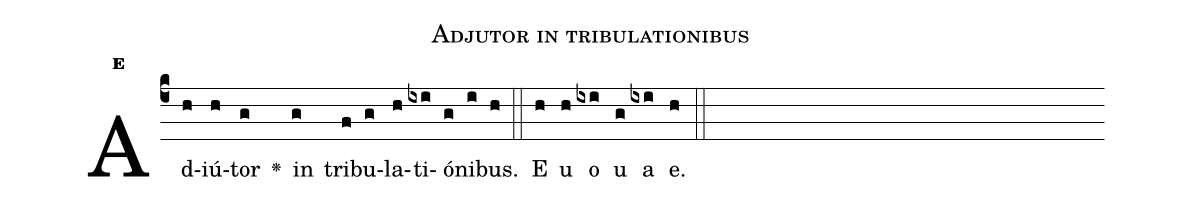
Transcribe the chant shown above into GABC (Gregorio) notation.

name:Adjutor in tribulationibus;
office-part:Antiphona;
mode:e;
%%
initial-style: 1;
name: Adiutor;
book: Antiphonae & Responsoria/Tomus III, p.28;
occasion: Psalterium Hebdomada I Feria VI;
office-part: Vesperae Ant 2;
user-notes: ;
commentary: ;
annotation: E;
centering-scheme: english;
fontsize: 12;
font: OFLSortsMillGoudy;
height: 11;
width: 4.5;
%%
(c4)Ad(h)iú(h)tor(g) <v>\greheightstar</v>() in(g) tri(f)bu(g)la(h)ti(ixi)ó(g)ni(i)bus.(h) (::)
E(h) u(h) o(ixi) u(g) a(ixi) e.(h) (::)
